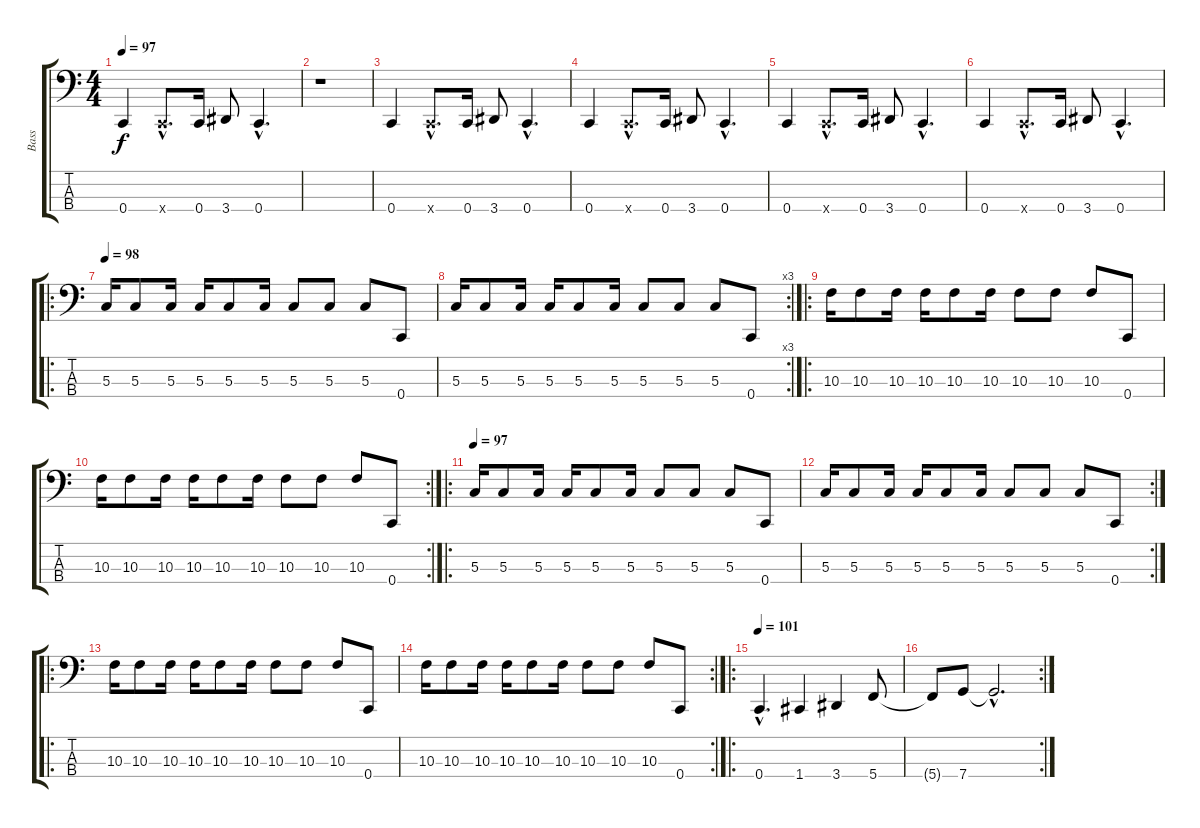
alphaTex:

\track ("Bass" "Bass") {instrument electricbassfinger}
\staff {score tabs}
\tuning (F2 C2 G1 C1) {hide}
\ts (4 4)
\tempo 97
\clef f4
\ks c
0.4.4{dy f} 0.4{hac x}.8{d} 0.4.16 3.4.8 0.4{hac}.4{d} |
r.1 |
0.4.4 0.4{hac x}.8{d} 0.4.16 3.4.8 0.4{hac}.4{d} |
0.4.4 0.4{hac x}.8{d} 0.4.16 3.4.8 0.4{hac}.4{d} |
0.4.4 0.4{hac x}.8{d} 0.4.16 3.4.8 0.4{hac}.4{d} |
0.4.4 0.4{hac x}.8{d} 0.4.16 3.4.8 0.4{hac}.4{d} |
\ro
\tempo 98
5.3.16 5.3.8 5.3.16 5.3.16 5.3.8 5.3.16 5.3.8 5.3.8 5.3.8 0.4.8 |
\rc 3
5.3.16 5.3.8 5.3.16 5.3.16 5.3.8 5.3.16 5.3.8 5.3.8 5.3.8 0.4.8 |
\ro
10.3.16 10.3.8 10.3.16 10.3.16 10.3.8 10.3.16 10.3.8 10.3.8 10.3.8 0.4.8 |
\rc 2
10.3.16 10.3.8 10.3.16 10.3.16 10.3.8 10.3.16 10.3.8 10.3.8 10.3.8 0.4.8 |
\ro
\tempo 97
5.3.16 5.3.8 5.3.16 5.3.16 5.3.8 5.3.16 5.3.8 5.3.8 5.3.8 0.4.8 |
\rc 2
5.3.16 5.3.8 5.3.16 5.3.16 5.3.8 5.3.16 5.3.8 5.3.8 5.3.8 0.4.8 |
\ro
10.3.16 10.3.8 10.3.16 10.3.16 10.3.8 10.3.16 10.3.8 10.3.8 10.3.8 0.4.8 |
\rc 2
10.3.16 10.3.8 10.3.16 10.3.16 10.3.8 10.3.16 10.3.8 10.3.8 10.3.8 0.4.8 |
\ro
\tempo 101
0.4{hac}.4{d} 1.4.4 3.4.4 5.4.8 |
\rc 2
5.4{t}.8 7.4.8 7.4{hac t}.2{d}
